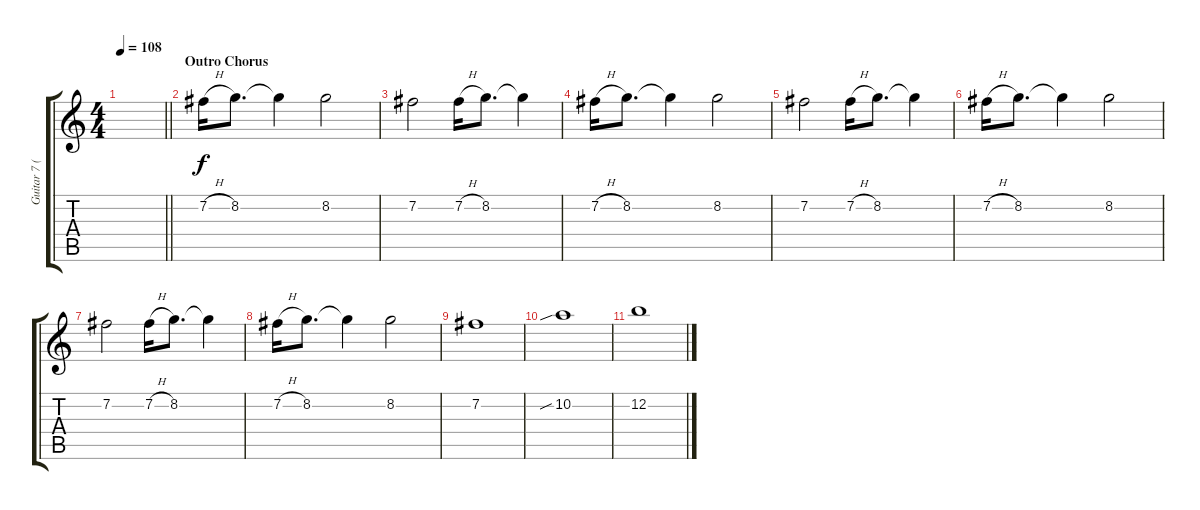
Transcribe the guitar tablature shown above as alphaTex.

\track ("Guitar 7 (Dist)" "Guitar 7 (") {instrument distortionguitar}
\staff {score tabs}
\tuning (E4 B3 G3 D3 A2 E2) {hide}
\ts (4 4)
\tempo 108
\clef g2
\barLineRight lightlight
\ks c
|
\section ("" "Outro Chorus")
7.2{h}.16 8.2.8{d} 8.2{t}.4 8.2.2 |
7.2.2 7.2{h}.16 8.2.8{d} 8.2{t}.4 |
7.2{h}.16 8.2.8{d} 8.2{t}.4 8.2.2 |
7.2.2 7.2{h}.16 8.2.8{d} 8.2{t}.4 |
7.2{h}.16 8.2.8{d} 8.2{t}.4 8.2.2 |
7.2.2 7.2{h}.16 8.2.8{d} 8.2{t}.4 |
7.2{h}.16 8.2.8{d} 8.2{t}.4 8.2.2 |
7.2.1{dy f} |
10.2{sib}.1 |
12.2.1
